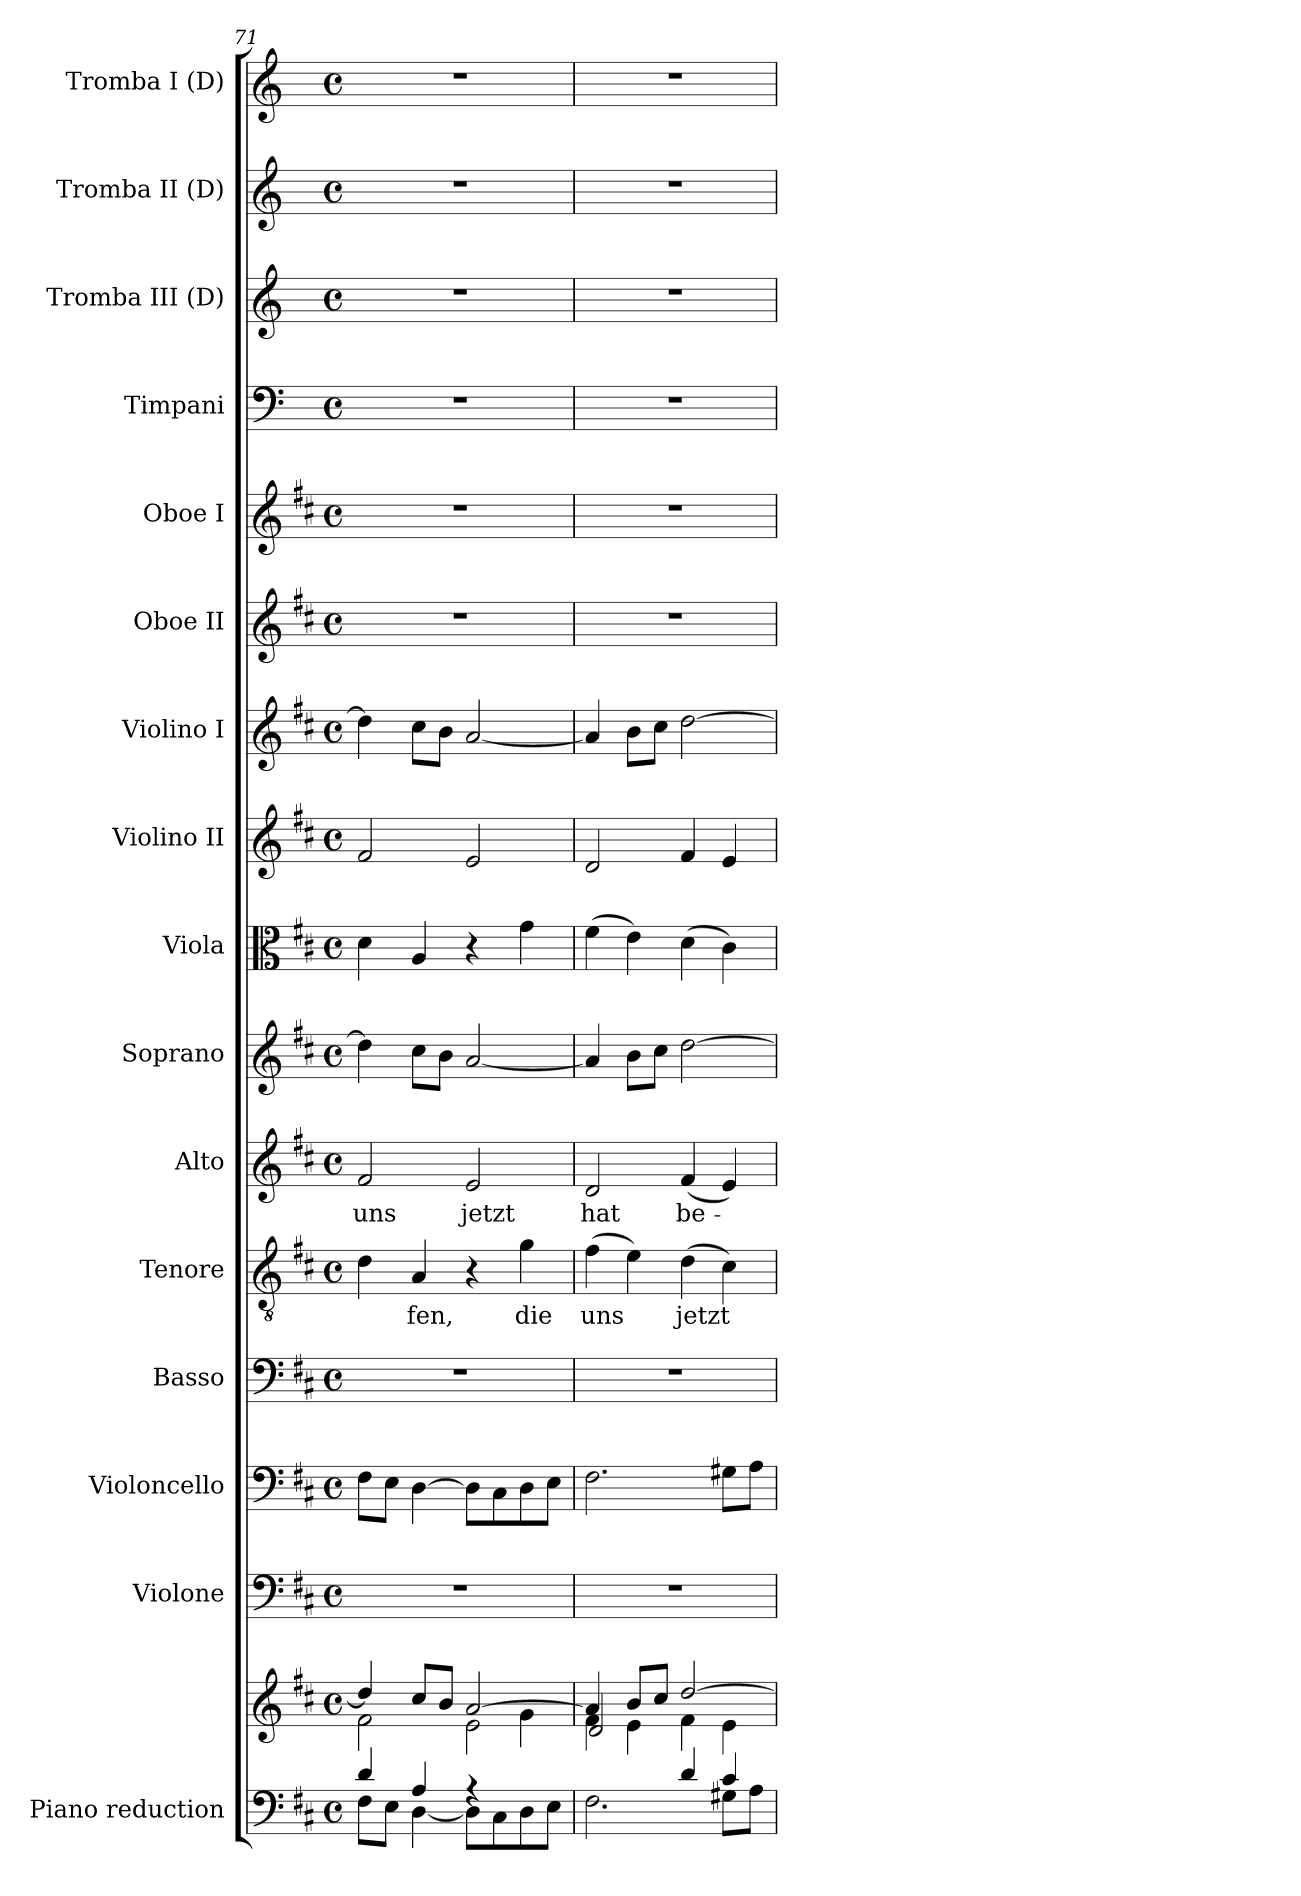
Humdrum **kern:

**kern	**kern	**kern	**kern	**kern	**kern	**text	**kern	**text	**kern	**kern	**kern	**kern	**kern	**kern	**kern	**kern	**kern	**kern
*part16	*part16	*part15	*part14	*part13	*part12	*part12	*part11	*part11	*part10	*part9	*part8	*part7	*part6	*part5	*part4	*part3	*part2	*part1
*staff17	*staff16	*staff15	*staff14	*staff13	*staff12	*staff12	*staff11	*staff11	*staff10	*staff9	*staff8	*staff7	*staff6	*staff5	*staff4	*staff3	*staff2	*staff1
*I"Piano reduction	*	*I"Violone	*I"Violoncello	*I"Basso	*I"Tenore	*	*I"Alto	*	*I"Soprano	*I"Viola	*I"Violino II	*I"Violino I	*I"Oboe II	*I"Oboe I	*I"Timpani	*I"Tromba III (D)	*I"Tromba II (D)	*I"Tromba I (D)
*I'Pno	*	*	*	*	*	*	*	*	*	*	*	*	*I'Ob	*I'Ob	*I'Timp	*	*	*
*clefF4	*clefG2	*clefF4	*clefF4	*clefF4	*clefGv2	*	*clefG2	*	*clefG2	*clefC3	*clefG2	*clefG2	*clefG2	*clefG2	*clefF4	*clefG2	*clefG2	*clefG2
*	*	*ITrd7c12	*	*	*	*	*	*	*	*	*	*	*	*	*	*ITrd-1c-2	*ITrd-1c-2	*ITrd-1c-2
*k[f#c#]	*k[f#c#]	*k[f#c#]	*k[f#c#]	*k[f#c#]	*k[f#c#]	*	*k[f#c#]	*	*k[f#c#]	*k[f#c#]	*k[f#c#]	*k[f#c#]	*k[f#c#]	*k[f#c#]	*k[]	*k[f#c#]	*k[f#c#]	*k[f#c#]
*M4/4	*M4/4	*M4/4	*M4/4	*M4/4	*M4/4	*	*M4/4	*	*M4/4	*M4/4	*M4/4	*M4/4	*M4/4	*M4/4	*M4/4	*M4/4	*M4/4	*M4/4
*met(c)	*met(c)	*met(c)	*met(c)	*met(c)	*met(c)	*	*met(c)	*	*met(c)	*met(c)	*met(c)	*met(c)	*met(c)	*met(c)	*met(c)	*met(c)	*met(c)	*met(c)
=71	=71	=71	=71	=71	=71	=71	=71	=71	=71	=71	=71	=71	=71	=71	=71	=71	=71	=71
*^	*^	*	*	*	*	*	*	*	*	*	*	*	*	*	*	*	*	*
*	*	*	*^	*	*	*	*	*	*	*	*	*	*	*	*	*	*	*	*	*
!	!	!	!	!	!	!	!	!	!	!	!LO:LY:b	!	!	!	!	!	!	!	!	!	!
4d/	8F#\L	4dd/]	2f#\	2.ryy	1r	8F#\L	1r	4d\	.	2f#/	uns	4dd\]	4d\	2f#/	4dd\]	1r	1r	1r	1r	1r	1r
.	8E\J	.	.	.	.	8E\J	.	.	.	.	.	.	.	.	.	.	.	.	.	.	.
!	!	!	!	!	!	!	!	!	!LO:LY:b	!	!	!	!	!	!	!	!	!	!	!	!
4A/	[4D\	8cc#/L	.	.	.	[4D\	.	4A/	fen,	.	.	8cc#\L	4A/	.	8cc#\L	.	.	.	.	.	.
.	.	8b/J	.	.	.	.	.	.	.	.	.	8b\J	.	.	8b\J	.	.	.	.	.	.
!	!	!	!	!	!	!	!	!	!	!	!LO:LY:b	!	!	!	!	!	!	!	!	!	!
4rA	8D\L]	[2a/	2e\	.	.	8D\L]	.	4r	.	2e/	jetzt	[2a/	4r	2e/	[2a/	.	.	.	.	.	.
.	8C#\	.	.	.	.	8C#\	.	.	.	.	.	.	.	.	.	.	.	.	.	.	.
!	!	!	!	!	!	!	!	!	!LO:LY:b	!	!	!	!	!	!	!	!	!	!	!	!
4ryy	8D\	.	.	4g\	.	8D\	.	4g\	die	.	.	.	4g\	.	.	.	.	.	.	.	.
.	8E\J	.	.	.	.	8E\J	.	.	.	.	.	.	.	.	.	.	.	.	.	.	.
=72	=72	=72	=72	=72	=72	=72	=72	=72	=72	=72	=72	=72	=72	=72	=72	=72	=72	=72	=72	=72	=72
!	!	!	!	!	!	!	!	!	!LO:LY:b	!	!LO:LY:b	!	!	!	!	!	!	!	!	!	!
2ryy	2.F#\	4a/]	2d/	4f#\	1r	2.F#\	1r	(>4f#\	uns	2d/	hat	4a/]	(>4f#\	2d/	4a/]	1r	1r	1r	1r	1r	1r
.	.	8b/L	.	4e\	.	.	.	4e\)	.	.	.	8b\L	4e\)	.	8b\L	.	.	.	.	.	.
.	.	8cc#/J	.	.	.	.	.	.	.	.	.	8cc#\J	.	.	8cc#\J	.	.	.	.	.	.
!	!	!	!	!	!	!	!	!	!LO:LY:b	!	!LO:LY:b	!	!	!	!	!	!	!	!	!	!
4d/	.	[2dd/	4f#\	2ryy	.	.	.	(>4d\	jetzt	(<4f#/	be-	[2dd\	(>4d\	4f#/	[2dd\	.	.	.	.	.	.
4c#/	8G#X\L	.	4e\	.	.	8G#X\L	.	4c#\)	.	4e/)	.	.	4c#\)	4e/	.	.	.	.	.	.	.
.	8A\J	.	.	.	.	8A\J	.	.	.	.	.	.	.	.	.	.	.	.	.	.	.
*v	*v	*	*	*	*	*	*	*	*	*	*	*	*	*	*	*	*	*	*	*	*
*	*v	*v	*v	*	*	*	*	*	*	*	*	*	*	*	*	*	*	*	*	*
=	=	=	=	=	=	=	=	=	=	=	=	=	=	=	=	=	=	=
*-	*-	*-	*-	*-	*-	*-	*-	*-	*-	*-	*-	*-	*-	*-	*-	*-	*-	*-
